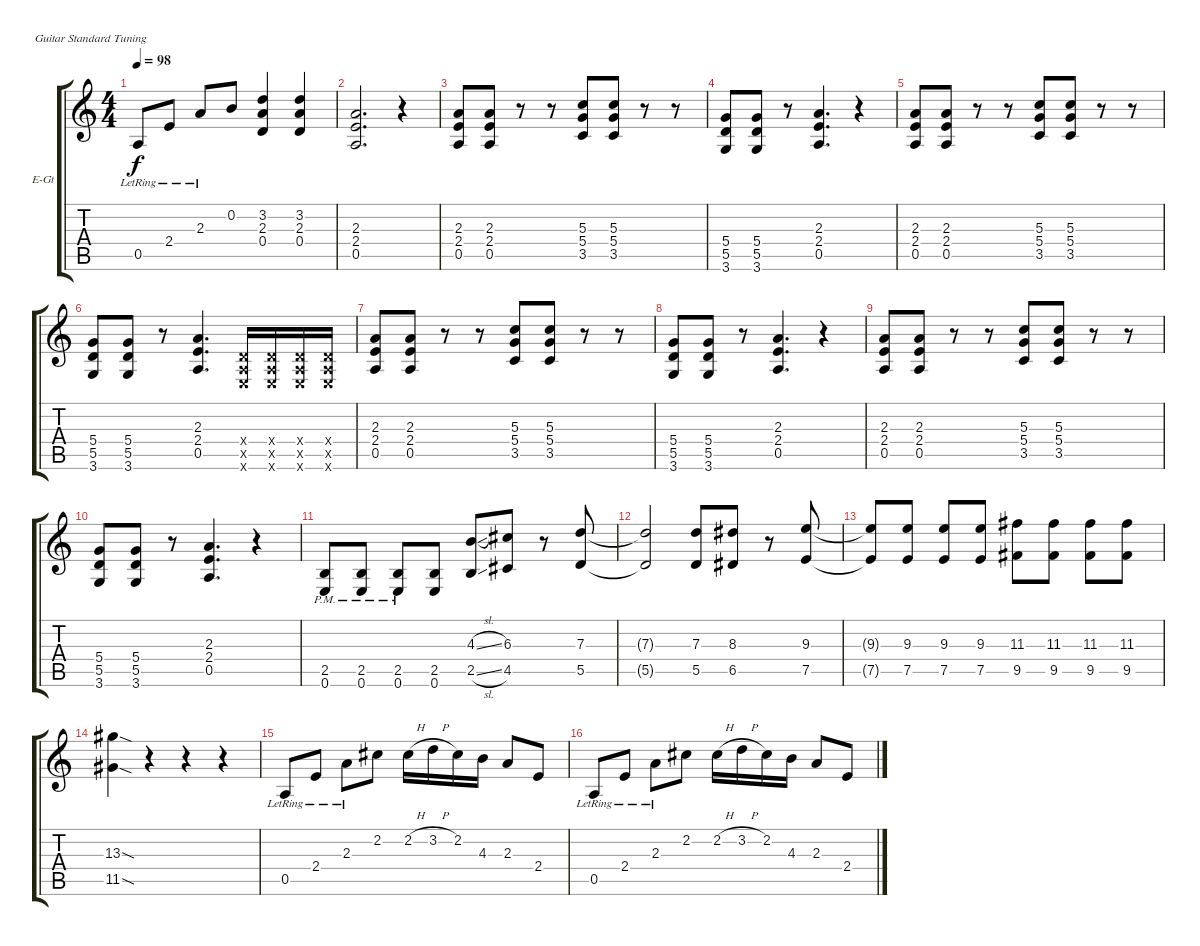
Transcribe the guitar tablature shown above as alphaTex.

\bracketExtendMode groupsimilarinstruments
\firstSystemTrackNameOrientation horizontal
\otherSystemsTrackNameOrientation horizontal
\track ("Rhythm Guitar" "E-Gt") {instrument distortionguitar}
\staff {score tabs}
\tuning (E4 B3 G3 D3 A2 E2)
\ts (4 4)
\tempo 98
\clef g2
\ks c
0.5{lr}.8{dy f} 2.4{lr}.8 2.3{lr}.8 0.2.8 (0.4 2.3 3.2).4 (3.2 2.3 0.4).4 |
(0.5 2.4 2.3).2{d} r.4 |
(0.5 2.3 2.4).8 (0.5 2.4 2.3).8 r.8 r.8 (3.5 5.4 5.3).8 (5.3 5.4 3.5).8 r.8 r.8 |
(3.6 5.5 5.4).8 (3.6 5.5 5.4).8 r.8 (0.5 2.4 2.3).4{d} r.4 |
(0.5 2.3 2.4).8 (0.5 2.4 2.3).8 r.8 r.8 (3.5 5.4 5.3).8 (5.3 5.4 3.5).8 r.8 r.8 |
(3.6 5.5 5.4).8 (3.6 5.5 5.4).8 r.8 (0.5 2.4 2.3).4{d} (0.4{x} 0.5{x} 0.6{x}).16 (0.4{x} 0.6{x} 0.5{x}).16 (0.4{x} 0.5{x} 0.6{x}).16 (0.4{x} 0.5{x} 0.6{x}).16 |
(0.5 2.3 2.4).8 (0.5 2.4 2.3).8 r.8 r.8 (3.5 5.4 5.3).8 (5.3 5.4 3.5).8 r.8 r.8 |
(3.6 5.5 5.4).8 (3.6 5.5 5.4).8 r.8 (0.5 2.4 2.3).4{d} r.4 |
(0.5 2.3 2.4).8 (0.5 2.4 2.3).8 r.8 r.8 (3.5 5.4 5.3).8 (5.3 5.4 3.5).8 r.8 r.8 |
(3.6 5.5 5.4).8 (3.6 5.5 5.4).8 r.8 (0.5 2.4 2.3).4{d} r.4 |
(0.6{pm} 2.5{pm}).8 (0.6{pm} 2.5{pm}).8 (0.6{pm} 2.5{pm}).8 (2.5 0.6).8 (2.5{sl} 4.3{sl}).8 (4.5 6.3).8 r.8 (5.5 7.3).8 |
(5.5{t} 7.3{t}).2 (7.3 5.5).8 (8.3 6.5).8 r.8 (9.3 7.5).8 |
(9.3{t} 7.5{t}).8 (9.3 7.5).8 (9.3 7.5).8 (9.3 7.5).8 (11.3 9.5).8 (11.3 9.5).8 (11.3 9.5).8 (11.3 9.5).8 |
(13.3{sod} 11.5{sod}).4 r.4 r.4 r.4 |
0.5{lr}.8 2.4{lr}.8 2.3{lr}.8 2.2.8 2.2{h}.16 3.2{h}.16 2.2.16 4.3.16 2.3.8 2.4.8 |
0.5{lr}.8 2.4{lr}.8 2.3{lr}.8 2.2.8 2.2{h}.16 3.2{h}.16 2.2.16 4.3.16 2.3.8 2.4.8
